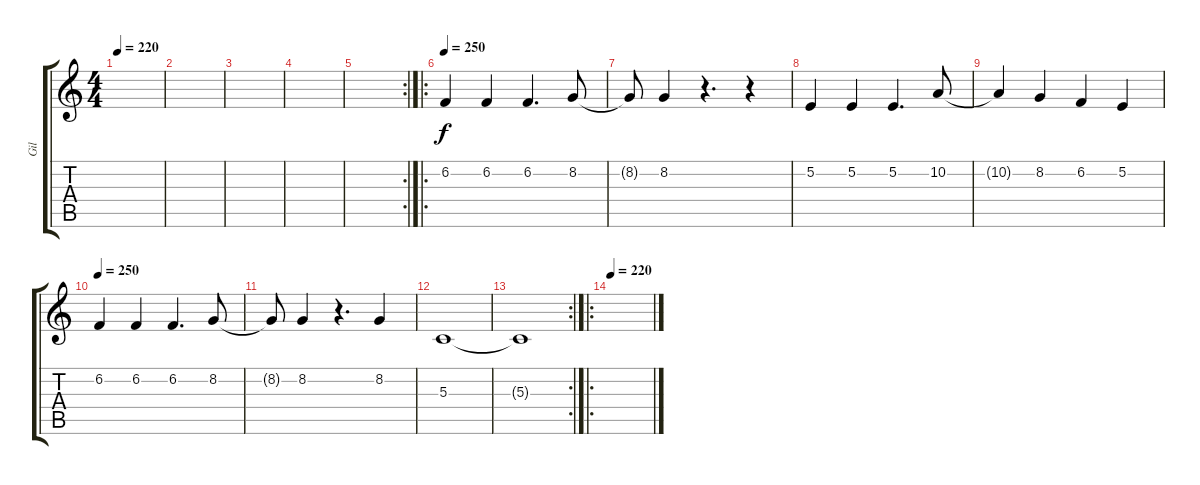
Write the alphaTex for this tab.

\track ("Gil" "Gil") {instrument trumpet}
\staff {score tabs}
\tuning (E4 B3 G3 D3 A2 E2) {hide}
\ts (4 4)
\tempo 220
\clef g2
\ks c
|
|
|
|
\rc 2
|
\ro
\tempo 250
6.2.4 6.2.4 6.2.4{d} 8.2.8 |
8.2{t}.8 8.2.4 r.4{d} r.4 |
5.2.4 5.2.4 5.2.4{d} 10.2.8 |
10.2{t}.4 8.2.4 6.2.4 5.2.4 |
\tempo 250
6.2.4 6.2.4 6.2.4{d} 8.2.8 |
8.2{t}.8 8.2.4 r.4{d} 8.2.4 |
5.3.1 |
\rc 2
5.3{t}.1 |
\ro
\tempo 220
